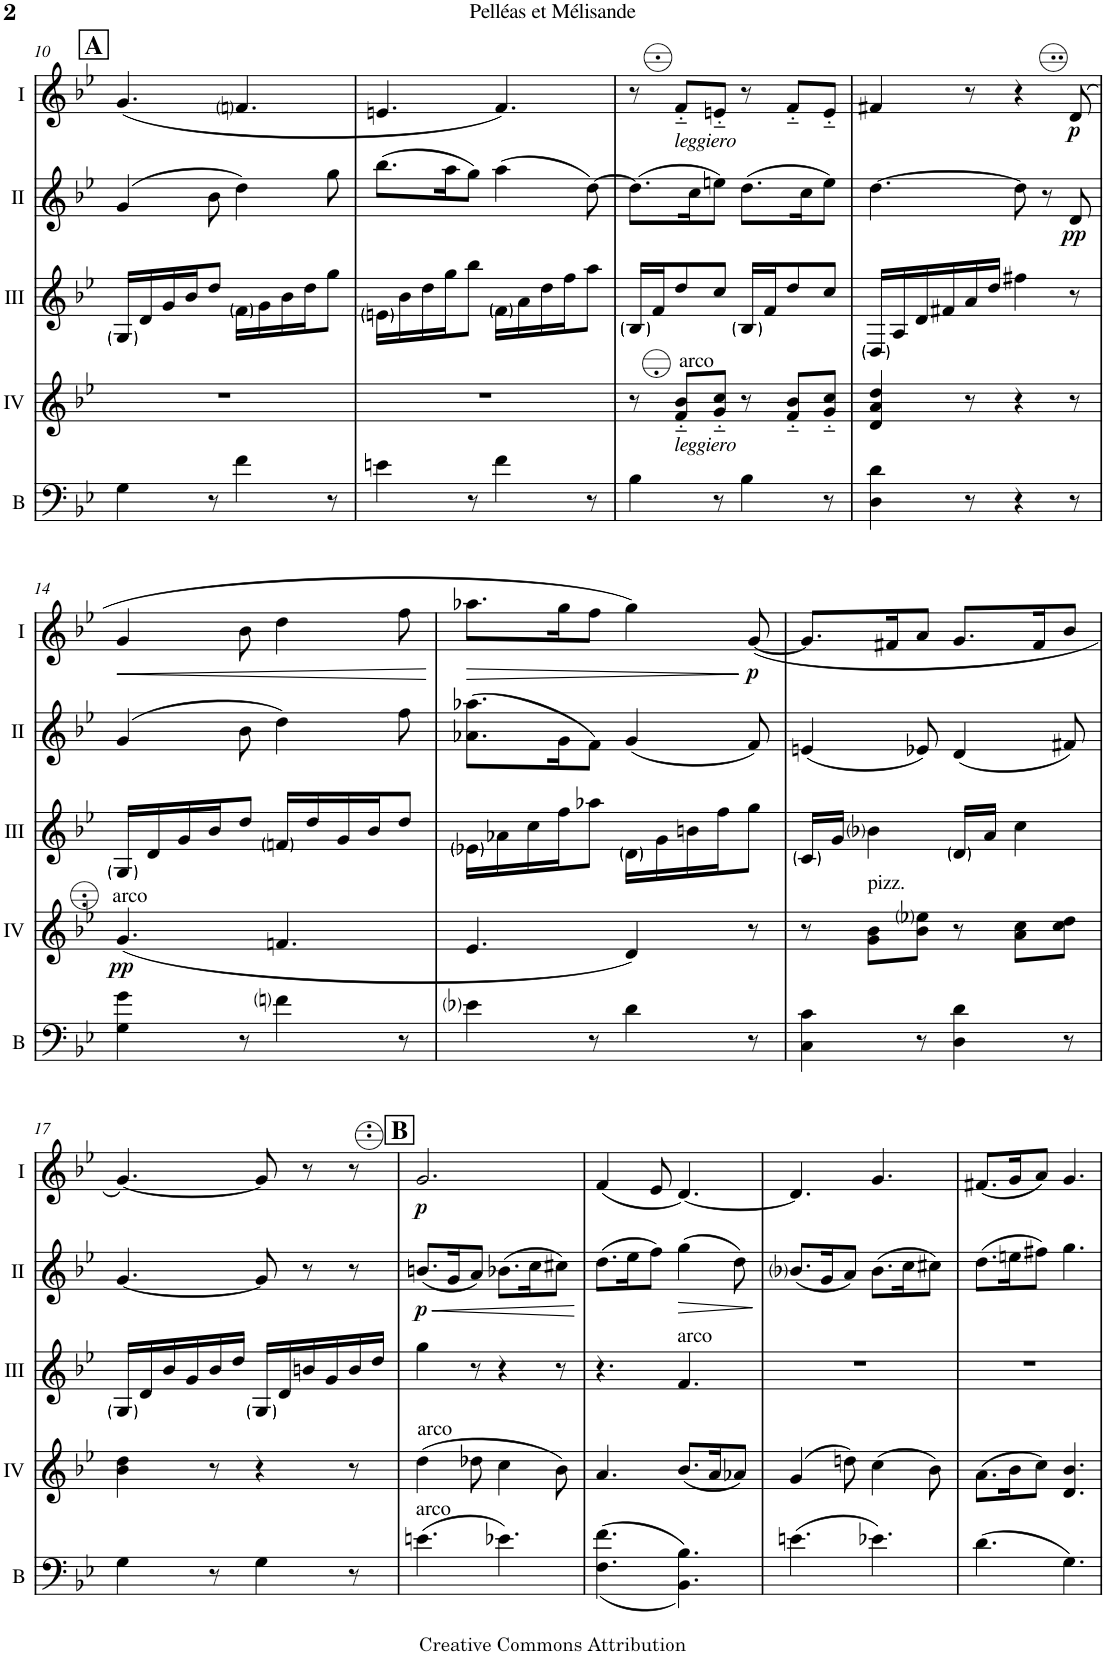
**kern	**kern	**dynam	**kern	**kern	**dynam	**kern	**dynam
*part5	*part4	*part4	*part3	*part2	*part2	*part1	*part1
*staff5	*staff4	*staff4	*staff3	*staff2	*staff2	*staff1	*staff1
*I"Bass	*I"Acc. 4	*	*I"Acc. 3	*I"Acc. 2	*	*I"Acc. 1	*
*I'B	*	*	*	*	*	*	*
!!LO:PB:g=z
*clefF4	*clefG2	*	*clefG2	*clefG2	*	*clefG2	*
*Trd7c12	*Trd7c12	*	*Trd7c12	*	*	*	*
*k[b-e-]	*k[b-e-]	*	*k[b-e-]	*k[b-e-]	*	*k[b-e-]	*
*M6/8	*M6/8	*	*M6/8	*M6/8	*	*M6/8	*
!!LO:REH:place=s1:a:B:cj:fs=14:t=A
=10	=10	=10	=10	=10	=10	=10	=10
4G\	2.r	.	16G/LL	(4g/	.	(4.g/	.
.	.	.	16d/	.	.	.	.
.	.	.	16g/	.	.	.	.
.	.	.	16b-/J	.	.	.	.
8r	.	.	8dd/J	8b-\	.	.	.
4f\	.	.	16f\LL	4dd\)	.	4.fni/	.
.	.	.	16g\	.	.	.	.
.	.	.	16b-\	.	.	.	.
.	.	.	16dd\J	.	.	.	.
8r	.	.	8gg\J	8gg\	.	.	.
=11	=11	=11	=11	=11	=11	=11	=11
4en\	2.r	.	16en\LL	(8.bb-\L	.	4.en/	.
.	.	.	16b-\	.	.	.	.
.	.	.	16dd\	.	.	.	.
.	.	.	16gg\J	16aa\K	.	.	.
8r	.	.	8bb-\J	8gg\J)	.	.	.
4f\	.	.	16f\LL	(4aa\	.	4.f/)	.
.	.	.	16a\	.	.	.	.
.	.	.	16dd\	.	.	.	.
.	.	.	16ff\J	.	.	.	.
8r	.	.	8aa\J	[8dd\)	.	.	.
=12	=12	=12	=12	=12	=12	=12	=12
4B-\	8r	.	16B-/LL	(8.dd\L]	.	8r	.
.	.	.	16f/J	.	.	.	.
!	!	!	!	!	!	!LO:TX:b:i:t=leggiero	!
!	!LO:TX:b:i:t=leggiero	!	!	!	!	!	!
!	!LO:TX:a:t=arco	!	!	!	!	!	!
.	8f/ 8b-/L	.	8dd/	.	.	8f/L	.
.	.	.	.	16cc\K	.	.	.
8r	8g/ 8cc/J	.	8cc/J	8een\J)	.	8en/J	.
4B-\	8r	.	16B-/LL	(8.dd\L	.	8r	.
.	.	.	16f/J	.	.	.	.
.	8f/ 8b-/L	.	8dd/	.	.	8f/L	.
.	.	.	.	16cc\K	.	.	.
8r	8g/ 8cc/J	.	8cc/J	8ee\J)	.	8e/J	.
=13	=13	=13	=13	=13	=13	=13	=13
4D\ 4d\	4d/ 4a/ 4dd/	.	16D/LL	[4.dd\	.	4f#X/	.
.	.	.	16A/	.	.	.	.
.	.	.	16d/	.	.	.	.
.	.	.	16f#X/	.	.	.	.
8r	8r	.	16a/	.	.	8r	.
.	.	.	16dd/JJ	.	.	.	.
4r	4r	.	4ff#X\	8dd\]	.	4r	.
.	.	.	.	8r	.	.	.
!	!	!	!	!	!LO:DY:b	!	!LO:DY:b
8r	8r	.	8r	8d/	pp	(8d/	p
!!LO:LB:g=z
=14	=14	=14	=14	=14	=14	=14	=14
!	!LO:TX:a:t=arco	!	!	!	!	!	!
!	!	!LO:DY:b	!	!	!	!	!LO:HP:b
4G\ 4g\	(4.g/	pp	16G/LL	(4g/	.	4g/	<
.	.	.	16d/	.	.	.	.
.	.	.	16g/	.	.	.	.
.	.	.	16b-/J	.	.	.	.
8r	.	.	8dd/J	8b-\	.	8b-\	.
4fni\	4.fn/	.	16fni/LL	4dd\)	.	4dd\	.
.	.	.	16dd/	.	.	.	.
.	.	.	16g/	.	.	.	.
.	.	.	16b-/J	.	.	.	.
8r	.	.	8dd/J	8ff\	.	8ff\	.
.	.	.	.	.	.	.	[
=15	=15	=15	=15	=15	=15	=15	=15
!	!	!	!	!	!	!	!LO:HP:b
4e-i\	4.e-/	.	16e-i\LL	(8.a-X\ 8.aa-X\L	.	8.aa-X\L	>
.	.	.	16a-X\	.	.	.	.
.	.	.	16cc\	.	.	.	.
.	.	.	16ff\J	16g\K	.	16gg\K	.
8r	.	.	8aa-X\J	8f\J)	.	8ff\J	.
4d\	4d/)	.	16d\LL	(4g/	.	4gg\)	.
.	.	.	16g\	.	.	.	.
.	.	.	16bn\	.	.	.	.
.	.	.	16ff\J	.	.	.	.
!	!	!	!	!	!	!	!LO:DY:n=1:b
8r	8r	.	8gg\J	8f/)	.	([8g/	] p
=16	=16	=16	=16	=16	=16	=16	=16
4C\ 4c\	8r	.	16c/LL	(4en/	.	8.g/L]	.
.	.	.	16g/JJ	.	.	.	.
!	!LO:TX:a:t=pizz.	!	!	!	!	!	!
.	8g\ 8b-\L	.	4b-i\	.	.	.	.
.	.	.	.	.	.	16f#X/K	.
8r	8b-\ 8ee-i\J	.	.	8e-X/)	.	8a/J	.
4D\ 4d\	8r	.	16d/LL	(4d/	.	8.g/L	.
.	.	.	16a/JJ	.	.	.	.
.	8a\ 8cc\L	.	4cc\	.	.	.	.
.	.	.	.	.	.	16f#/K	.
8r	8cc\ 8dd\J	.	.	8f#X/)	.	8b-/J	.
!!LO:LB:g=z
=17	=17	=17	=17	=17	=17	=17	=17
4G\	4b-\ 4dd\	.	16G/LL	[4.g/	.	[4.g/)	.
.	.	.	16d/	.	.	.	.
.	.	.	16b-/	.	.	.	.
.	.	.	16g/	.	.	.	.
8r	8r	.	16b-/	.	.	.	.
.	.	.	16dd/JJ	.	.	.	.
4G\	4r	.	16G/LL	8g/]	.	8g/]	.
.	.	.	16d/	.	.	.	.
.	.	.	16bn/	8r	.	8r	.
.	.	.	16g/	.	.	.	.
8r	8r	.	16b/	8r	.	8r	.
.	.	.	16dd/JJ	.	.	.	.
!!LO:REH:place=s1:a:B:cj:fs=14:t=B
=18	=18	=18	=18	=18	=18	=18	=18
!	!LO:TX:a:t=arco	!	!	!	!	!	!
!LO:TX:a:t=arco	!	!	!	!	!	!	!
!	!	!	!	!	!LO:HP:b	!	!
!	!	!	!	!	!LO:DY:n=1:b	!	!LO:DY:b
(4.en\	(4dd\	.	4gg\	(8.bn/L	< p	2.g/	p
.	.	.	.	16g/K	.	.	.
.	8dd-X\	.	8r	8a/J)	.	.	.
4.e-X\)	4cc\	.	4r	(8.b-X\L	.	.	.
.	.	.	.	16cc\K	.	.	.
.	8b-\)	.	8r	8cc#X\J)	.	.	.
.	.	.	.	.	[	.	.
=19	=19	=19	=19	=19	=19	=19	=19
((<4.F\ 4.f\	4.a/	.	4.r	(8.dd\L	.	(4f/	.
.	.	.	.	16ee-\K	.	.	.
.	.	.	.	8ff\J)	.	8e-/	.
!	!	!	!LO:TX:a:t=arco	!	!	!	!
!	!	!	!	!	!LO:HP:b	!	!
4.BB-\ 4.B-\))	(8.b-/L	.	4.f/	(4gg\	>	[4.d/)	.
.	16a/K	.	.	.	.	.	.
.	8a-X/J)	.	.	8dd\)	.	.	.
.	.	.	.	.	]	.	.
=20	=20	=20	=20	=20	=20	=20	=20
(4.en\	(4g/	.	2.r	(8.b-i/L	.	4.d/]	.
.	.	.	.	16g/K	.	.	.
.	8ddn\)	.	.	8a/J)	.	.	.
4.e-X\)	(4cc\	.	.	(8.b-\L	.	4.g/	.
.	.	.	.	16cc\K	.	.	.
.	8b-\)	.	.	8cc#X\J)	.	.	.
=21	=21	=21	=21	=21	=21	=21	=21
(>4.d\	(8.a\L	.	2.r	(8.dd\L	.	(8.f#X/L	.
.	16b-\K	.	.	16een\K	.	16g/K	.
.	8cc\J)	.	.	8ff#X\J)	.	8a/J)	.
4.G\)	4.d/ 4.b-/	.	.	4.gg\	.	4.g/	.
=	=	=	=	=	=	=	=
*-	*-	*-	*-	*-	*-	*-	*-
